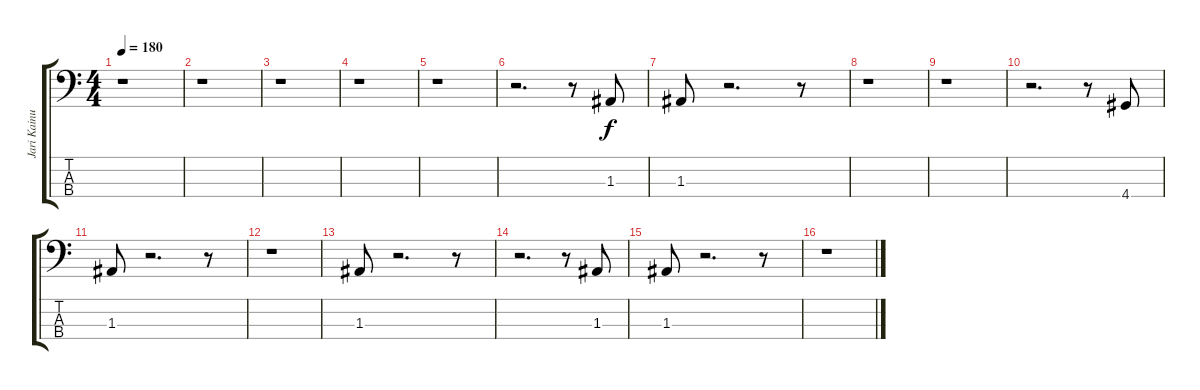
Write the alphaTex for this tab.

\track ("Jari Kainulainen" "Jari Kainu") {instrument electricbassfinger}
\staff {score tabs}
\tuning (G2 D2 A1 E1) {hide}
\ts (4 4)
\tempo 180
\clef f4
\ks c
r.1{dy f instrument electricbassfinger} |
r.1 |
r.1 |
r.1 |
r.1 |
r.2{d} r.8 1.3.8 |
1.3.8 r.2{d} r.8 |
r.1 |
r.1 |
r.2{d} r.8 4.4.8 |
1.3.8 r.2{d} r.8 |
r.1 |
1.3.8 r.2{d} r.8 |
r.2{d} r.8 1.3.8 |
1.3.8 r.2{d} r.8 |
r.1
